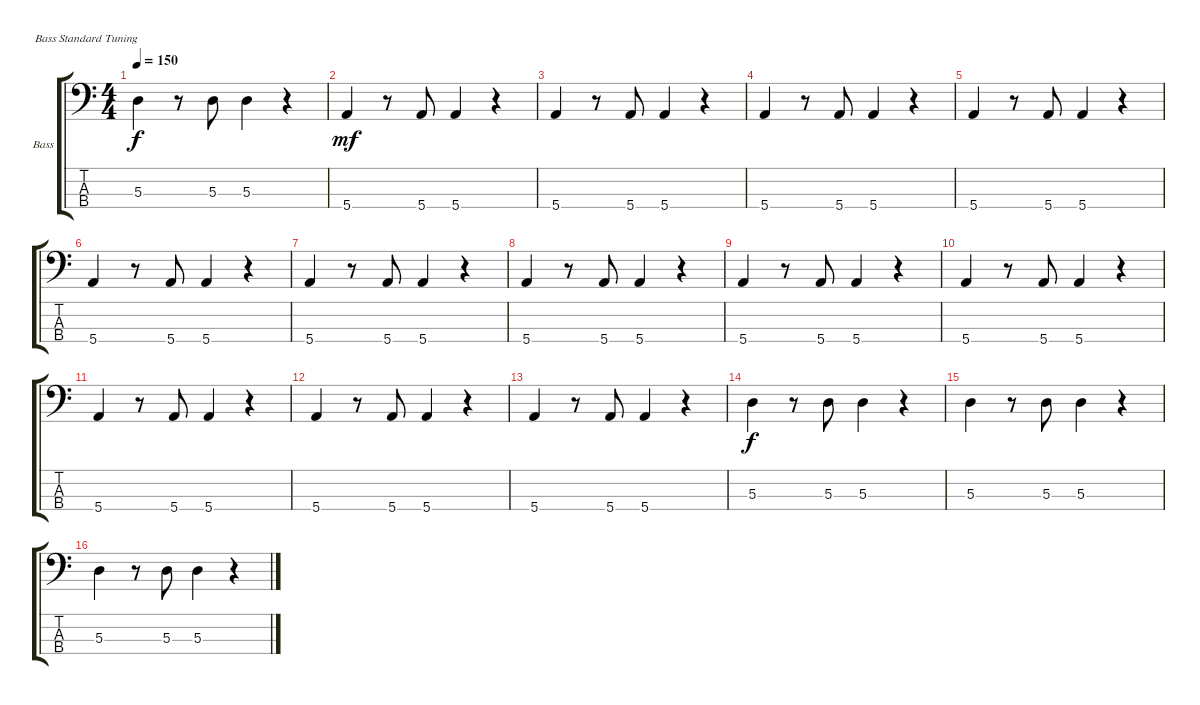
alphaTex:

\defaultSystemsLayout 4
\bracketExtendMode groupsimilarinstruments
\firstSystemTrackNameOrientation horizontal
\otherSystemsTrackNameOrientation horizontal
\track ("Bass" "Bass") {instrument electricbassfinger}
\staff {score tabs}
\tuning (G2 D2 A1 E1)
\ts (4 4)
\tempo 150
\clef f4
\ks c
5.3.4{dy f} r.8 5.3.8 5.3.4 r.4 |
5.4.4{dy mf} r.8 5.4.8 5.4.4 r.4 |
5.4.4 r.8 5.4.8 5.4.4 r.4 |
5.4.4 r.8 5.4.8 5.4.4 r.4 |
5.4.4 r.8 5.4.8 5.4.4 r.4 |
5.4.4 r.8 5.4.8 5.4.4 r.4 |
5.4.4 r.8 5.4.8 5.4.4 r.4 |
5.4.4 r.8 5.4.8 5.4.4 r.4 |
5.4.4 r.8 5.4.8 5.4.4 r.4 |
5.4.4 r.8 5.4.8 5.4.4 r.4 |
5.4.4 r.8 5.4.8 5.4.4 r.4 |
5.4.4 r.8 5.4.8 5.4.4 r.4 |
5.4.4 r.8 5.4.8 5.4.4 r.4 |
5.3.4{dy f} r.8 5.3.8 5.3.4 r.4 |
5.3.4 r.8 5.3.8 5.3.4 r.4 |
5.3.4 r.8 5.3.8 5.3.4 r.4
